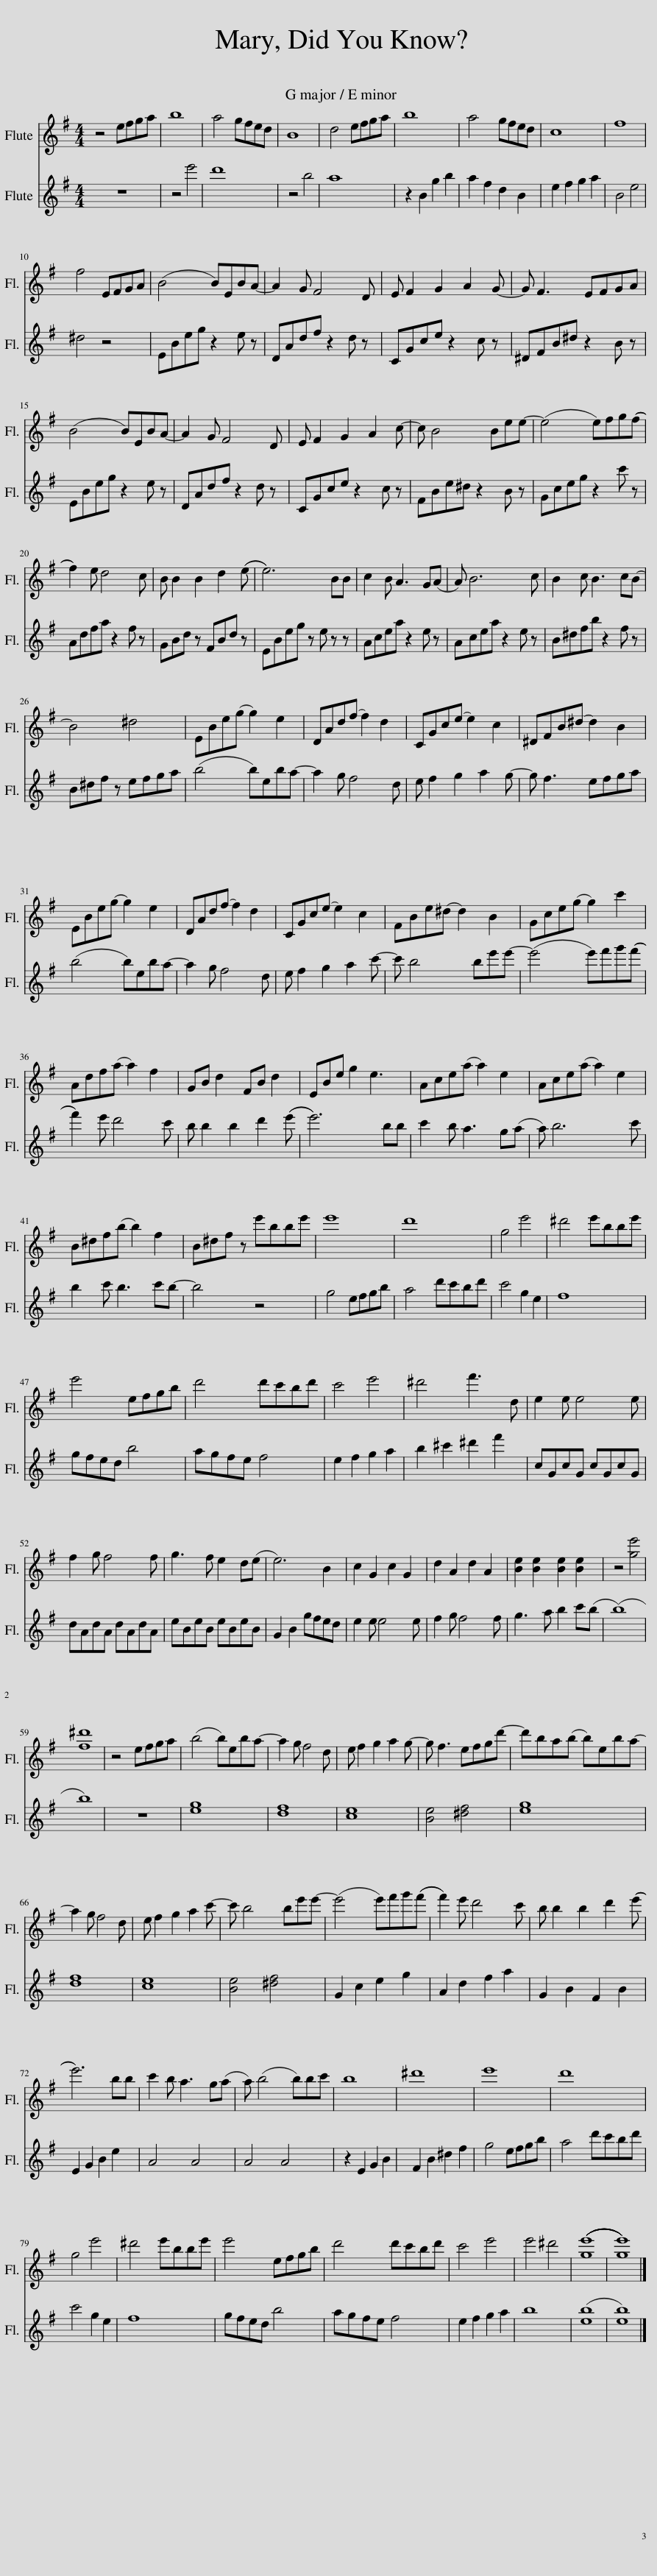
X:1
%%score 1 2
L:1/8
M:4/4
I:linebreak $
K:G
V:1 treble
V:2 treble
V:1
 z4 efga | b8 | a4 gfed | B8 | d4 efga | %5
 b8 | a4 gfed | c8 | f8 |$ f4 EFGA | %10
 (B4 B)EBA- | A2 G F4 D | E F2 G2 A2 G- | G F3 EFGA |$ (B4 B)EBA- | %15
 A2 G F4 D | E F2 G2 A2 c- | c B4 Bee- | (e4 e)fg((f |$ f2)) e d4 c | %20
 B B2 B2 d2 ((e | e6)) BB | c2 B A3 G(A | A) B6 c | B2 c B3 cB- |$ %25
 B4 ^d4 | EBe(g g2) e2 | DAd(f f2) d2 | CGc(e e2) c2 | ^DFB(^d d2) B2 |$ %30
 EBe(g g2) e2 | DAd(f f2) d2 | CGc(e e2) c2 | FBe(^d d2) B2 | Gce(g g2) c'2 |$ %35
 Adf(a a2) f2 | GB d2 FB d2 | EBe g2 e3 | Ace(a a2) e2 | Ace(a a2) e2 |$ %40
 B^df(b b2) f2 | B^df z e'bbe' | e'8 | d'8 | g4 e'4 | %45
 ^d'4 e'bbe' |$ e'4 efgb | d'4 d'c'bd' | c'4 e'4 | ^d'4 f'3 d | %50
 e2 e e4 e |$ f2 g f4 f | g3 f e2 d(e | e6) B2 | c2 G2 c2 G2 | %55
 d2 A2 d2 A2 | [Be]2 [Be]2 [Be]2 [Be]2 | z4 [ge']4 |$ [f^d']8 | z4 efga | %60
 (b4 b)eba- | a2 g f4 d | e f2 g2 a2 g- | g f3 efgd'- | d'ba(b b)eba- |$ %65
 a2 g f4 d | e f2 g2 a2 c'- | c' b4 be'e'- | (e'4 e')f'g'((f' | f'2)) e' d'4 c' | %70
 b b2 b2 d'2 ((e' |$ e'6)) bb | c'2 b a3 g(a | a) (b4 b)bc' | b8 | %75
 ^d'8 | e'8 | d'8 |$ g4 e'4 | ^d'4 e'bbe' | %80
 e'4 efgb | d'4 d'c'bd' | c'4 e'4 | e'4 ^d'4 | ((((([ge']8 | %85
 [ge']8))))) |] %86
V:2
 z8 | z4 e'4 | d'8 | z4 b4 | a8 | %5
 z2 B2 g2 b2 | a2 f2 d2 B2 | e2 f2 g2 a2 | B4 e4 |$ ^d4 z4 | %10
 EBeg z2 e z | DAdf z2 d z | CGce z2 c z | ^DFB^d z2 B z |$ EBeg z2 e z | %15
 DAdf z2 d z | CGce z2 c z | FBe^d z2 B z | Gceg z2 c' z |$ Adfa z2 f z | %20
 GBd z FBd z | EBeg z e z z | Acea z2 e z | Acea z2 e z | B^dfb z2 f z |$ %25
 B^df z efga | (b4 b)eba- | a2 g f4 d | e f2 g2 a2 g- | g f3 efga |$ %30
 (b4 b)eba- | a2 g f4 d | e f2 g2 a2 c'- | c' b4 be'e'- | (e'4 e')f'g'((f' |$ %35
 f'2)) e' d'4 c' | b b2 b2 d'2 ((e' | e'6)) bb | c'2 b a3 g(a | a) b6 c' |$ %40
 b2 c' b3 c'b- | b4 z4 | g4 efgb | a4 d'c'bd' | c'4 g2 e2 | %45
 f8 |$ gfed b4 | agfe f4 | e2 f2 g2 a2 | b2 ^c'2 ^d'2 f'2 | %50
 cGcG cGcG |$ dAdA dAdA | eBeB eBeB | G2 B2 gfed | e2 e e4 e | %55
 f2 g f4 f | g3 a b2 c'(b | (b8) |$ b8) | z8 | %60
 [eg]8 | [df]8 | [ce]8 | [Be]4 [^df]4 | [eg]8 |$ %65
 [df]8 | [ce]8 | [Be]4 [^df]4 | G2 c2 e2 g2 | A2 d2 f2 a2 | %70
 G2 B2 F2 B2 |$ E2 G2 B2 e2 | A4 A4 | A4 A4 | z2 E2 G2 B2 | %75
 F2 B2 ^d2 f2 | g4 efgb | a4 d'c'bd' |$ c'4 g2 e2 | f8 | %80
 gfed b4 | agfe f4 | e2 f2 g2 a2 | b8 | ([eb]8 | %85
 [eb]8) |] %86
